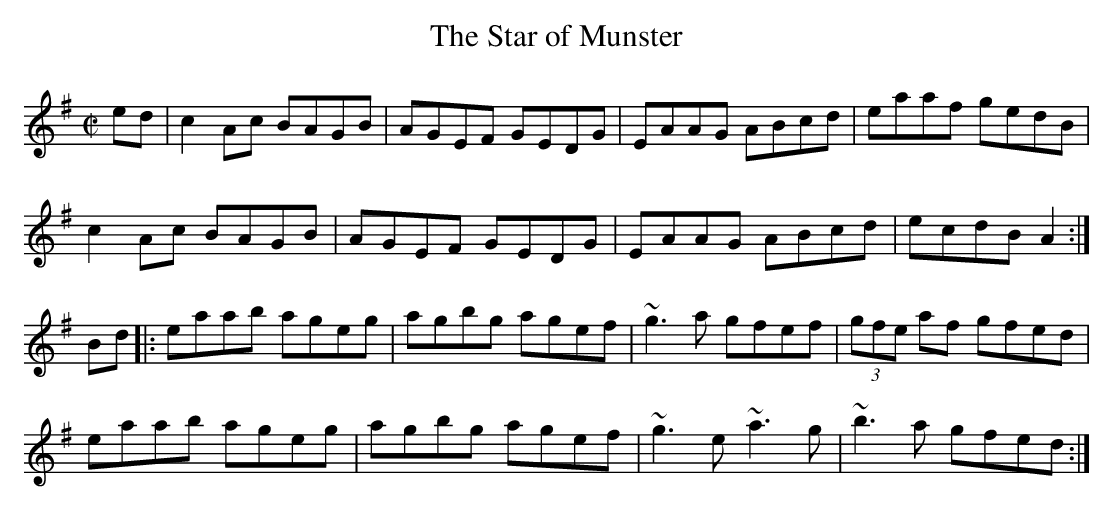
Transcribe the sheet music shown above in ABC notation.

X:1
T:Star of Munster, The
M:C|
E:9
K:ADor
ed|c2 Ac BAGB|AGEF GEDG|EAAG ABcd| eaaf gedB|*
c2 Ac BAGB|AGEF GEDG|EAAG ABcd|ecdB A2:|*
Bd|:eaab ageg|agbg agef|~g3a gfef|(3gfe af gfed|*
eaab ageg|agbg agef|~g3e ~a3 g|~b3 a gfed:|**
